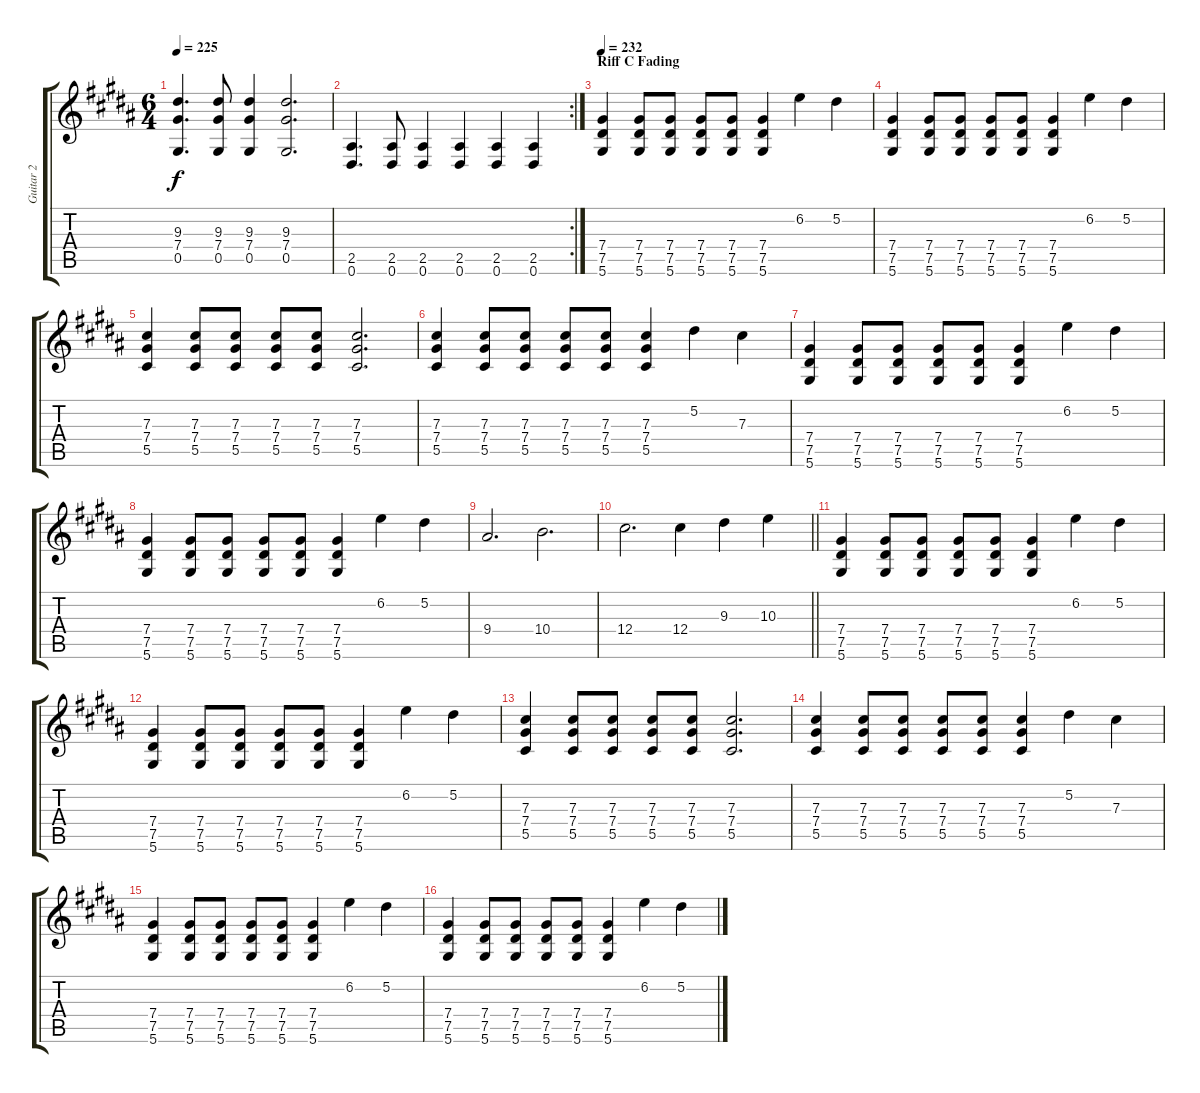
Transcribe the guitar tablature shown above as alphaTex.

\track ("Guitar 2" "Guitar 2") {instrument overdrivenguitar}
\staff {score tabs}
\tuning (Eb4 Bb3 Gb3 Db3 Ab2 Eb2) {hide}
\ts (6 4)
\tempo 225
\clef g2
\ks b
(9.3 7.4 0.5).4{d dy f} (9.3 7.4 0.5).8 (9.3 7.4 0.5).4 (9.3 7.4 0.5).2{d} |
\rc 2
(2.5 0.6).4{d} (2.5 0.6).8 (2.5 0.6).4 (2.5 0.6).4 (2.5 0.6).4 (2.5 0.6).4 |
\section ("" "Riff C Fading")
\tempo 232
(7.4 7.5 5.6).4 (7.4 7.5 5.6).8 (7.4 7.5 5.6).8 (7.4 7.5 5.6).8 (7.4 7.5 5.6).8 (7.4 7.5 5.6).4 6.2.4 5.2.4 |
(7.4 7.5 5.6).4 (7.4 7.5 5.6).8 (7.4 7.5 5.6).8 (7.4 7.5 5.6).8 (7.4 7.5 5.6).8 (7.4 7.5 5.6).4 6.2.4 5.2.4 |
(7.3 7.4 5.5).4 (7.3 7.4 5.5).8 (7.3 7.4 5.5).8 (7.3 7.4 5.5).8 (7.3 7.4 5.5).8 (7.3 7.4 5.5).2{d} |
(7.3 7.4 5.5).4 (7.3 7.4 5.5).8 (7.3 7.4 5.5).8 (7.3 7.4 5.5).8 (7.3 7.4 5.5).8 (7.3 7.4 5.5).4 5.2.4 7.3.4 |
(7.4 7.5 5.6).4 (7.4 7.5 5.6).8 (7.4 7.5 5.6).8 (7.4 7.5 5.6).8 (7.4 7.5 5.6).8 (7.4 7.5 5.6).4 6.2.4 5.2.4 |
(7.4 7.5 5.6).4 (7.4 7.5 5.6).8 (7.4 7.5 5.6).8 (7.4 7.5 5.6).8 (7.4 7.5 5.6).8 (7.4 7.5 5.6).4 6.2.4 5.2.4 |
9.4.2{d} 10.4.2{d} |
\barLineRight lightlight
12.4.2{d} 12.4.4 9.3.4 10.3.4 |
(7.4 7.5 5.6).4{volume 4} (7.4 7.5 5.6).8 (7.4 7.5 5.6).8 (7.4 7.5 5.6).8 (7.4 7.5 5.6).8 (7.4 7.5 5.6).4 6.2.4 5.2.4 |
(7.4 7.5 5.6).4 (7.4 7.5 5.6).8 (7.4 7.5 5.6).8 (7.4 7.5 5.6).8 (7.4 7.5 5.6).8 (7.4 7.5 5.6).4 6.2.4 5.2.4 |
(7.3 7.4 5.5).4{volume 4} (7.3 7.4 5.5).8 (7.3 7.4 5.5).8 (7.3 7.4 5.5).8 (7.3 7.4 5.5).8 (7.3 7.4 5.5).2{d} |
(7.3 7.4 5.5).4{volume 4} (7.3 7.4 5.5).8 (7.3 7.4 5.5).8 (7.3 7.4 5.5).8 (7.3 7.4 5.5).8 (7.3 7.4 5.5).4 5.2.4 7.3.4 |
(7.4 7.5 5.6).4 (7.4 7.5 5.6).8 (7.4 7.5 5.6).8 (7.4 7.5 5.6).8 (7.4 7.5 5.6).8 (7.4 7.5 5.6).4 6.2.4 5.2.4 |
(7.4 7.5 5.6).4{volume 3} (7.4 7.5 5.6).8 (7.4 7.5 5.6).8 (7.4 7.5 5.6).8 (7.4 7.5 5.6).8 (7.4 7.5 5.6).4 6.2.4 5.2.4
